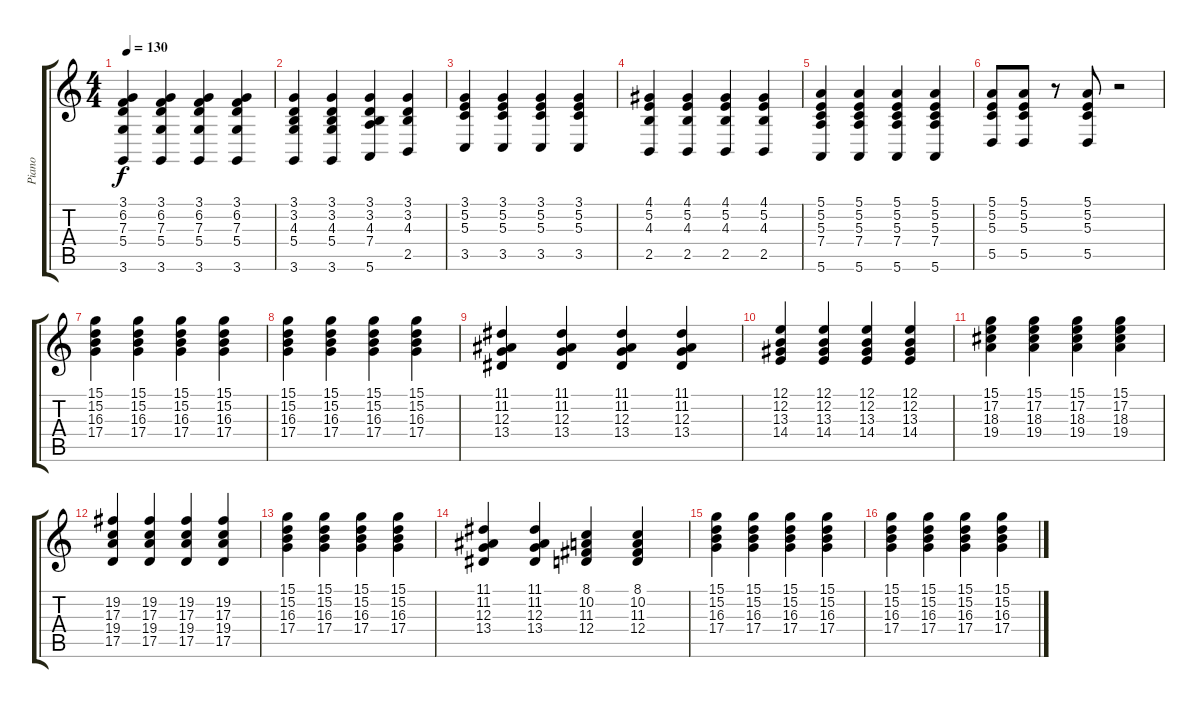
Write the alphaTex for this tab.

\track ("Piano" "Piano") {instrument brightacousticpiano}
\staff {score tabs}
\tuning (E4 B3 G3 D3 A2 E2) {hide}
\ts (4 4)
\tempo 130
\clef g2
\ks c
(3.1 6.2 7.3 5.4 3.6).4{dy f} (3.1 6.2 7.3 5.4 3.6).4 (3.1 6.2 7.3 5.4 3.6).4 (3.1 6.2 7.3 5.4 3.6).4 |
(3.1 3.2 4.3 5.4 3.6).4 (3.1 3.2 4.3 5.4 3.6).4 (3.1 3.2 4.3 7.4 5.6).4 (3.1 3.2 4.3 2.5).4 |
(3.1 5.2 5.3 3.5).4 (3.1 5.2 5.3 3.5).4 (3.1 5.2 5.3 3.5).4 (3.1 5.2 5.3 3.5).4 |
(4.1 5.2 4.3 2.5).4 (4.1 5.2 4.3 2.5).4 (4.1 5.2 4.3 2.5).4 (4.1 5.2 4.3 2.5).4 |
(5.1 5.2 5.3 7.4 5.6).4 (5.1 5.2 5.3 7.4 5.6).4 (5.1 5.2 5.3 7.4 5.6).4 (5.1 5.2 5.3 7.4 5.6).4 |
(5.1 5.2 5.3 5.5).8 (5.1 5.2 5.3 5.5).8 r.8 (5.1 5.2 5.3 5.5).8 r.2 |
(15.1 15.2 16.3 17.4).4 (15.1 15.2 16.3 17.4).4 (15.1 15.2 16.3 17.4).4 (15.1 15.2 16.3 17.4).4 |
(15.1 15.2 16.3 17.4).4 (15.1 15.2 16.3 17.4).4 (15.1 15.2 16.3 17.4).4 (15.1 15.2 16.3 17.4).4 |
(11.1 11.2 12.3 13.4).4 (11.1 11.2 12.3 13.4).4 (11.1 11.2 12.3 13.4).4 (11.1 11.2 12.3 13.4).4 |
(12.1 12.2 13.3 14.4).4 (12.1 12.2 13.3 14.4).4 (12.1 12.2 13.3 14.4).4 (12.1 12.2 13.3 14.4).4 |
(15.1 17.2 18.3 19.4).4 (15.1 17.2 18.3 19.4).4 (15.1 17.2 18.3 19.4).4 (15.1 17.2 18.3 19.4).4 |
(19.2 17.3 19.4 17.5).4 (19.2 17.3 19.4 17.5).4 (19.2 17.3 19.4 17.5).4 (19.2 17.3 19.4 17.5).4 |
(15.1 15.2 16.3 17.4).4 (15.1 15.2 16.3 17.4).4 (15.1 15.2 16.3 17.4).4 (15.1 15.2 16.3 17.4).4 |
(11.1 11.2 12.3 13.4).4 (11.1 11.2 12.3 13.4).4 (8.1 10.2 11.3 12.4).4 (8.1 10.2 11.3 12.4).4 |
(15.1 15.2 16.3 17.4).4 (15.1 15.2 16.3 17.4).4 (15.1 15.2 16.3 17.4).4 (15.1 15.2 16.3 17.4).4 |
(15.1 15.2 16.3 17.4).4 (15.1 15.2 16.3 17.4).4 (15.1 15.2 16.3 17.4).4 (15.1 15.2 16.3 17.4).4
